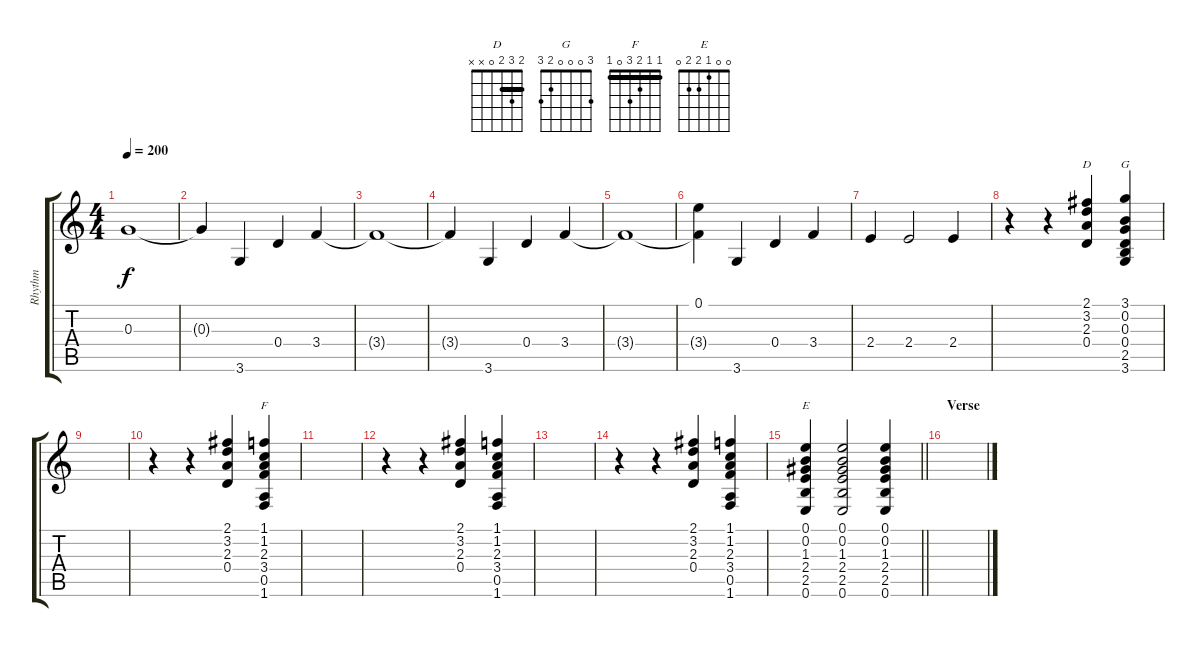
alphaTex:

\track ("Rhythm" "Rhythm") {instrument distortionguitar}
\staff {score tabs}
\tuning (E4 B3 G3 D3 A2 E2) {hide}
\chord ("D" 2 3 2 0 x x) {barre 2}
\chord ("G" 3 0 0 0 2 3)
\chord ("F" 1 1 2 3 0 1) {barre 1}
\chord ("E" 0 0 1 2 2 0)
\ts (4 4)
\tempo 200
\clef g2
\ks c
0.3{t}.1{dy f} |
0.3{t}.4 3.6.4 0.4.4 3.4.4 |
3.4{t}.1 |
3.4{t}.4 3.6.4 0.4.4 3.4.4 |
3.4{t}.1 |
(0.1 3.4{t}).4 3.6.4 0.4.4 3.4.4 |
2.4.4 2.4.2 2.4.4 |
r.4 r.4 (2.1 3.2 2.3 0.4).4{ch "D"} (3.1 0.2 0.3 0.4 2.5 3.6).4{ch "G"} |
|
r.4 r.4 (2.1 3.2 2.3 0.4).4 (1.1 1.2 2.3 3.4 0.5 1.6).4{ch "F"} |
|
r.4 r.4 (2.1 3.2 2.3 0.4).4 (1.1 1.2 2.3 3.4 0.5 1.6).4 |
|
r.4 r.4 (2.1 3.2 2.3 0.4).4 (1.1 1.2 2.3 3.4 0.5 1.6).4 |
\barLineRight lightlight
(0.1 0.2 1.3 2.4 2.5 0.6).4{ch "E"} (0.1 0.2 1.3 2.4 2.5 0.6).2 (0.1 0.2 1.3 2.4 2.5 0.6).4 |
\section ("" "Verse")
